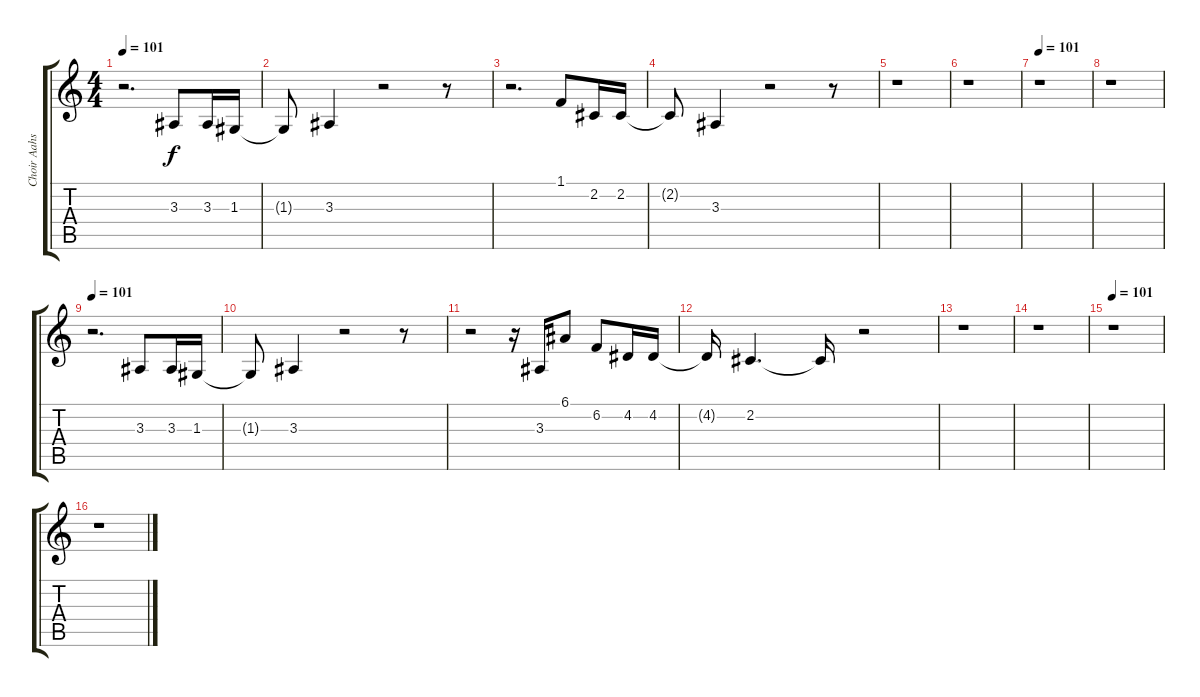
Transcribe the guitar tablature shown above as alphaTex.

\track ("Choir Aahs" "Choir Aahs") {instrument choiraahs}
\staff {score tabs}
\tuning (E4 B3 G3 D3 A2 E2) {hide}
\ts (4 4)
\tempo 101
\clef g2
\ks c
r.2{d dy f} 3.3.8 3.3.16 1.3.16 |
1.3{t}.8 3.3.4 r.2 r.8 |
r.2{d} 1.1.8 2.2.16 2.2.16 |
2.2{t}.8 3.3.4 r.2 r.8 |
r.1 |
r.1 |
\tempo 101
r.1 |
r.1 |
\tempo 101
r.2{d} 3.3.8 3.3.16 1.3.16 |
1.3{t}.8 3.3.4 r.2 r.8 |
r.2 r.16 3.3.16 6.1.8 6.2.8 4.2.16 4.2.16 |
4.2{t}.16 2.2.4{d} 2.2{t}.16 r.2 |
r.1 |
r.1 |
\tempo 101
r.1 |
r.1
